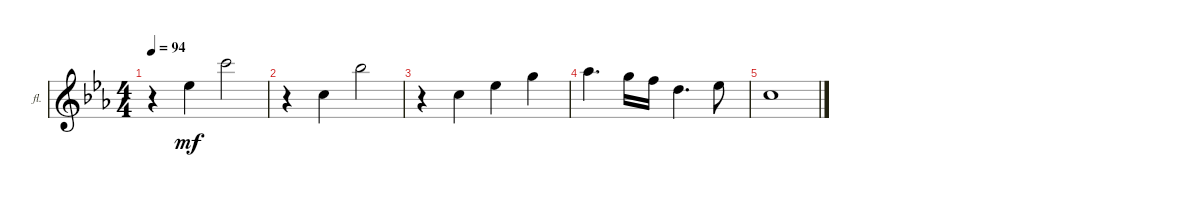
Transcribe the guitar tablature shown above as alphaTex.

\defaultSystemsLayout 4
\bracketExtendMode groupsimilarinstruments
\firstSystemTrackNameOrientation horizontal
\otherSystemsTrackNameOrientation horizontal
\track ("Flute" "fl.") {defaultSystemsLayout 4 solo instrument flute}
\staff {score}
\tuning (E4 B3 G3 D3 A2 E2)
\ts (4 4)
\tempo 94
\clef g2
\scale
0.935354
\ks cminor
r.4{dy mf beam Down} 11.1{acc b}.4{beam Down} 20.1{acc forcenatural}.2{beam Down} |
\scale
0.935354 r.4{beam Down} 13.2{acc forcenatural}.4{beam Down} 18.1{acc b}.2{beam Down} |
\scale
1.19394 r.4{beam Down} 13.2{acc forcenatural}.4{beam Down} 11.1{acc b}.4{beam Down} 15.1{acc forcenatural}.4{beam Down} |
\scale
0.935354 21.2{acc b}.4{d beam Down} 15.1{acc forcenatural}.16{beam Down} 13.1{acc forcenatural}.16{beam Down} 10.1{acc forcenatural}.4{d beam Down} 11.1{acc b}.8{beam Down} |
\scale
0.935354 8.1{acc forcenatural}.1{beam Down} |
\scale
0.935354 |
\scale
1.19394 |
\scale
0.935354 |
\scale
0.935354 |
\scale
0.935354 |
\scale
1.19394 |
\scale
0.935354 |
\scale
0.935354 |
\scale
0.935354 |
\scale
1.19394 |
\scale
0.935354
